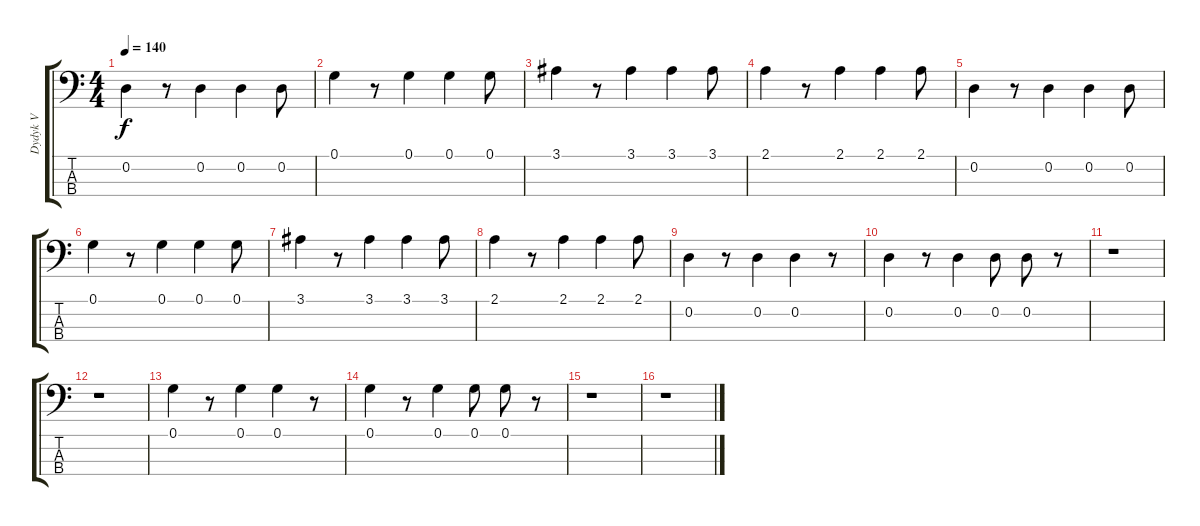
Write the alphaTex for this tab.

\track ("Dydyk V" "Dydyk V") {instrument acousticbass}
\staff {score tabs}
\tuning (G2 D2 A1 E1) {hide}
\ts (4 4)
\tempo 140
\clef f4
\ks c
0.2.4{dy f} r.8 0.2.4 0.2.4 0.2.8 |
0.1.4 r.8 0.1.4 0.1.4 0.1.8 |
3.1.4 r.8 3.1.4 3.1.4 3.1.8 |
2.1.4 r.8 2.1.4 2.1.4 2.1.8 |
0.2.4 r.8 0.2.4 0.2.4 0.2.8 |
0.1.4 r.8 0.1.4 0.1.4 0.1.8 |
3.1.4 r.8 3.1.4 3.1.4 3.1.8 |
2.1.4 r.8 2.1.4 2.1.4 2.1.8 |
0.2.4 r.8 0.2.4 0.2.4 r.8 |
0.2.4 r.8 0.2.4 0.2.8 0.2.8 r.8 |
r.1 |
r.1 |
0.1.4 r.8 0.1.4 0.1.4 r.8 |
0.1.4 r.8 0.1.4 0.1.8 0.1.8 r.8 |
r.1 |
r.1
